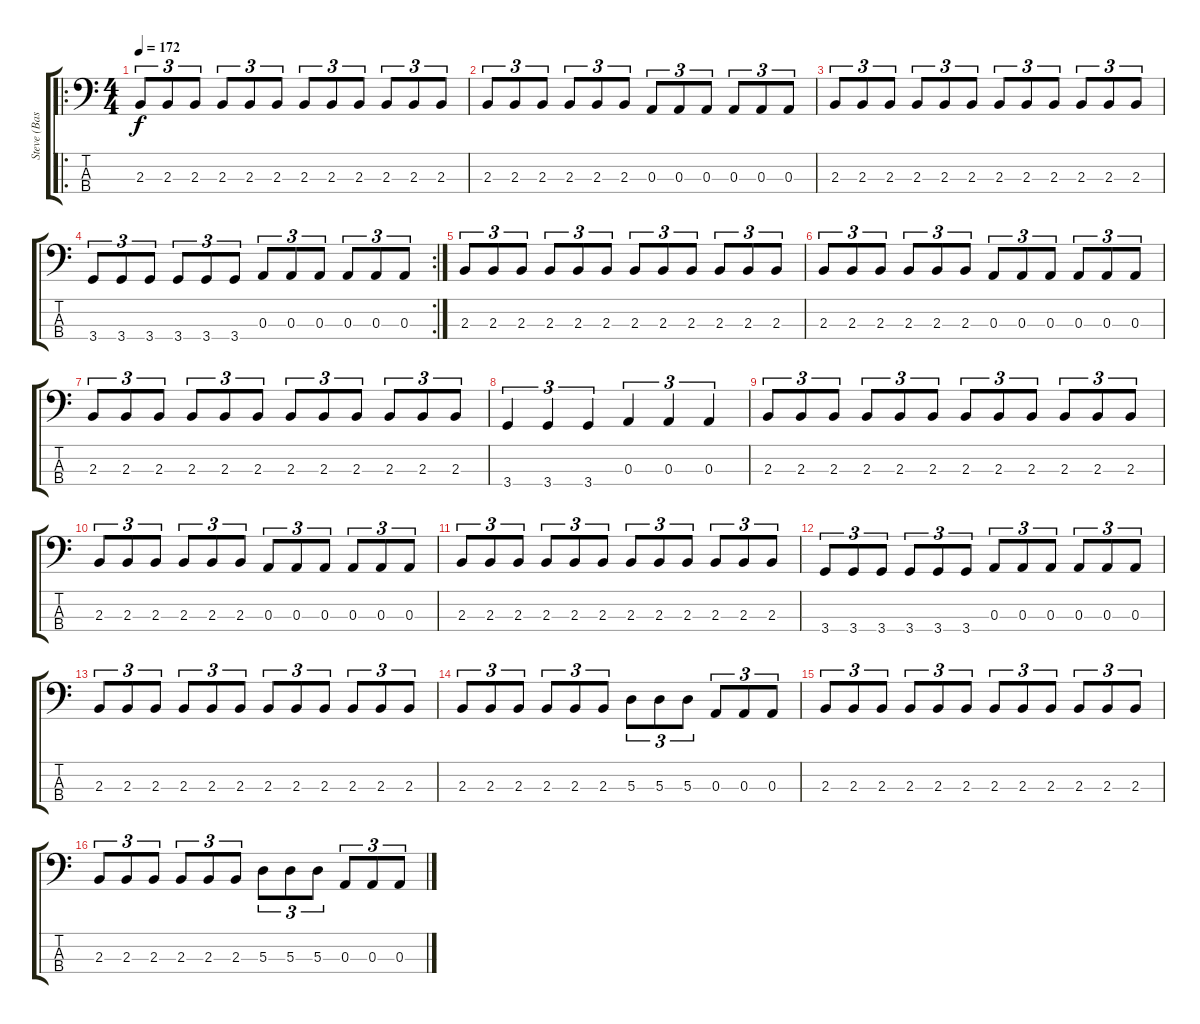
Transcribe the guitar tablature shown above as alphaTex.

\track ("Steve (Bass)" "Steve (Bas") {instrument electricbasspick}
\staff {score tabs}
\tuning (G2 D2 A1 E1) {hide}
\ro
\ts (4 4)
\tempo 172
\clef f4
\ks c
2.3.8{tu (3 2) dy f} 2.3.8{tu (3 2)} 2.3.8{tu (3 2)} 2.3.8{tu (3 2)} 2.3.8{tu (3 2)} 2.3.8{tu (3 2)} 2.3.8{tu (3 2)} 2.3.8{tu (3 2)} 2.3.8{tu (3 2)} 2.3.8{tu (3 2)} 2.3.8{tu (3 2)} 2.3.8{tu (3 2)} |
2.3.8{tu (3 2)} 2.3.8{tu (3 2)} 2.3.8{tu (3 2)} 2.3.8{tu (3 2)} 2.3.8{tu (3 2)} 2.3.8{tu (3 2)} 0.3.8{tu (3 2)} 0.3.8{tu (3 2)} 0.3.8{tu (3 2)} 0.3.8{tu (3 2)} 0.3.8{tu (3 2)} 0.3.8{tu (3 2)} |
2.3.8{tu (3 2)} 2.3.8{tu (3 2)} 2.3.8{tu (3 2)} 2.3.8{tu (3 2)} 2.3.8{tu (3 2)} 2.3.8{tu (3 2)} 2.3.8{tu (3 2)} 2.3.8{tu (3 2)} 2.3.8{tu (3 2)} 2.3.8{tu (3 2)} 2.3.8{tu (3 2)} 2.3.8{tu (3 2)} |
\rc 2
3.4.8{tu (3 2)} 3.4.8{tu (3 2)} 3.4.8{tu (3 2)} 3.4.8{tu (3 2)} 3.4.8{tu (3 2)} 3.4.8{tu (3 2)} 0.3.8{tu (3 2)} 0.3.8{tu (3 2)} 0.3.8{tu (3 2)} 0.3.8{tu (3 2)} 0.3.8{tu (3 2)} 0.3.8{tu (3 2)} |
2.3.8{tu (3 2)} 2.3.8{tu (3 2)} 2.3.8{tu (3 2)} 2.3.8{tu (3 2)} 2.3.8{tu (3 2)} 2.3.8{tu (3 2)} 2.3.8{tu (3 2)} 2.3.8{tu (3 2)} 2.3.8{tu (3 2)} 2.3.8{tu (3 2)} 2.3.8{tu (3 2)} 2.3.8{tu (3 2)} |
2.3.8{tu (3 2)} 2.3.8{tu (3 2)} 2.3.8{tu (3 2)} 2.3.8{tu (3 2)} 2.3.8{tu (3 2)} 2.3.8{tu (3 2)} 0.3.8{tu (3 2)} 0.3.8{tu (3 2)} 0.3.8{tu (3 2)} 0.3.8{tu (3 2)} 0.3.8{tu (3 2)} 0.3.8{tu (3 2)} |
2.3.8{tu (3 2)} 2.3.8{tu (3 2)} 2.3.8{tu (3 2)} 2.3.8{tu (3 2)} 2.3.8{tu (3 2)} 2.3.8{tu (3 2)} 2.3.8{tu (3 2)} 2.3.8{tu (3 2)} 2.3.8{tu (3 2)} 2.3.8{tu (3 2)} 2.3.8{tu (3 2)} 2.3.8{tu (3 2)} |
3.4.4{tu (3 2)} 3.4.4{tu (3 2)} 3.4.4{tu (3 2)} 0.3.4{tu (3 2)} 0.3.4{tu (3 2)} 0.3.4{tu (3 2)} |
2.3.8{tu (3 2)} 2.3.8{tu (3 2)} 2.3.8{tu (3 2)} 2.3.8{tu (3 2)} 2.3.8{tu (3 2)} 2.3.8{tu (3 2)} 2.3.8{tu (3 2)} 2.3.8{tu (3 2)} 2.3.8{tu (3 2)} 2.3.8{tu (3 2)} 2.3.8{tu (3 2)} 2.3.8{tu (3 2)} |
2.3.8{tu (3 2)} 2.3.8{tu (3 2)} 2.3.8{tu (3 2)} 2.3.8{tu (3 2)} 2.3.8{tu (3 2)} 2.3.8{tu (3 2)} 0.3.8{tu (3 2)} 0.3.8{tu (3 2)} 0.3.8{tu (3 2)} 0.3.8{tu (3 2)} 0.3.8{tu (3 2)} 0.3.8{tu (3 2)} |
2.3.8{tu (3 2)} 2.3.8{tu (3 2)} 2.3.8{tu (3 2)} 2.3.8{tu (3 2)} 2.3.8{tu (3 2)} 2.3.8{tu (3 2)} 2.3.8{tu (3 2)} 2.3.8{tu (3 2)} 2.3.8{tu (3 2)} 2.3.8{tu (3 2)} 2.3.8{tu (3 2)} 2.3.8{tu (3 2)} |
3.4.8{tu (3 2)} 3.4.8{tu (3 2)} 3.4.8{tu (3 2)} 3.4.8{tu (3 2)} 3.4.8{tu (3 2)} 3.4.8{tu (3 2)} 0.3.8{tu (3 2)} 0.3.8{tu (3 2)} 0.3.8{tu (3 2)} 0.3.8{tu (3 2)} 0.3.8{tu (3 2)} 0.3.8{tu (3 2)} |
2.3.8{tu (3 2)} 2.3.8{tu (3 2)} 2.3.8{tu (3 2)} 2.3.8{tu (3 2)} 2.3.8{tu (3 2)} 2.3.8{tu (3 2)} 2.3.8{tu (3 2)} 2.3.8{tu (3 2)} 2.3.8{tu (3 2)} 2.3.8{tu (3 2)} 2.3.8{tu (3 2)} 2.3.8{tu (3 2)} |
2.3.8{tu (3 2)} 2.3.8{tu (3 2)} 2.3.8{tu (3 2)} 2.3.8{tu (3 2)} 2.3.8{tu (3 2)} 2.3.8{tu (3 2)} 5.3.8{tu (3 2)} 5.3.8{tu (3 2)} 5.3.8{tu (3 2)} 0.3.8{tu (3 2)} 0.3.8{tu (3 2)} 0.3.8{tu (3 2)} |
2.3.8{tu (3 2)} 2.3.8{tu (3 2)} 2.3.8{tu (3 2)} 2.3.8{tu (3 2)} 2.3.8{tu (3 2)} 2.3.8{tu (3 2)} 2.3.8{tu (3 2)} 2.3.8{tu (3 2)} 2.3.8{tu (3 2)} 2.3.8{tu (3 2)} 2.3.8{tu (3 2)} 2.3.8{tu (3 2)} |
2.3.8{tu (3 2)} 2.3.8{tu (3 2)} 2.3.8{tu (3 2)} 2.3.8{tu (3 2)} 2.3.8{tu (3 2)} 2.3.8{tu (3 2)} 5.3.8{tu (3 2)} 5.3.8{tu (3 2)} 5.3.8{tu (3 2)} 0.3.8{tu (3 2)} 0.3.8{tu (3 2)} 0.3.8{tu (3 2)}
